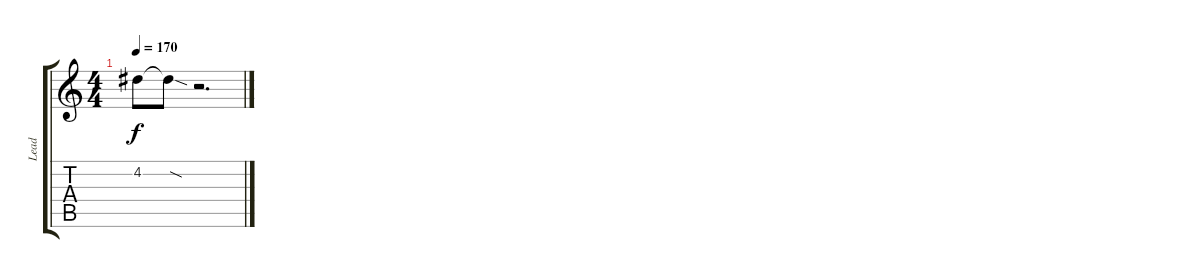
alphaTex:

\track ("Lead" "Lead") {instrument overdrivenguitar}
\staff {score tabs}
\tuning (E4 B3 G3 D3 A2 E2) {hide}
\ts (4 4)
\tempo 170
\clef g2
\ks c
4.2.8{dy f} 4.2{sod t}.8 r.2{d}
